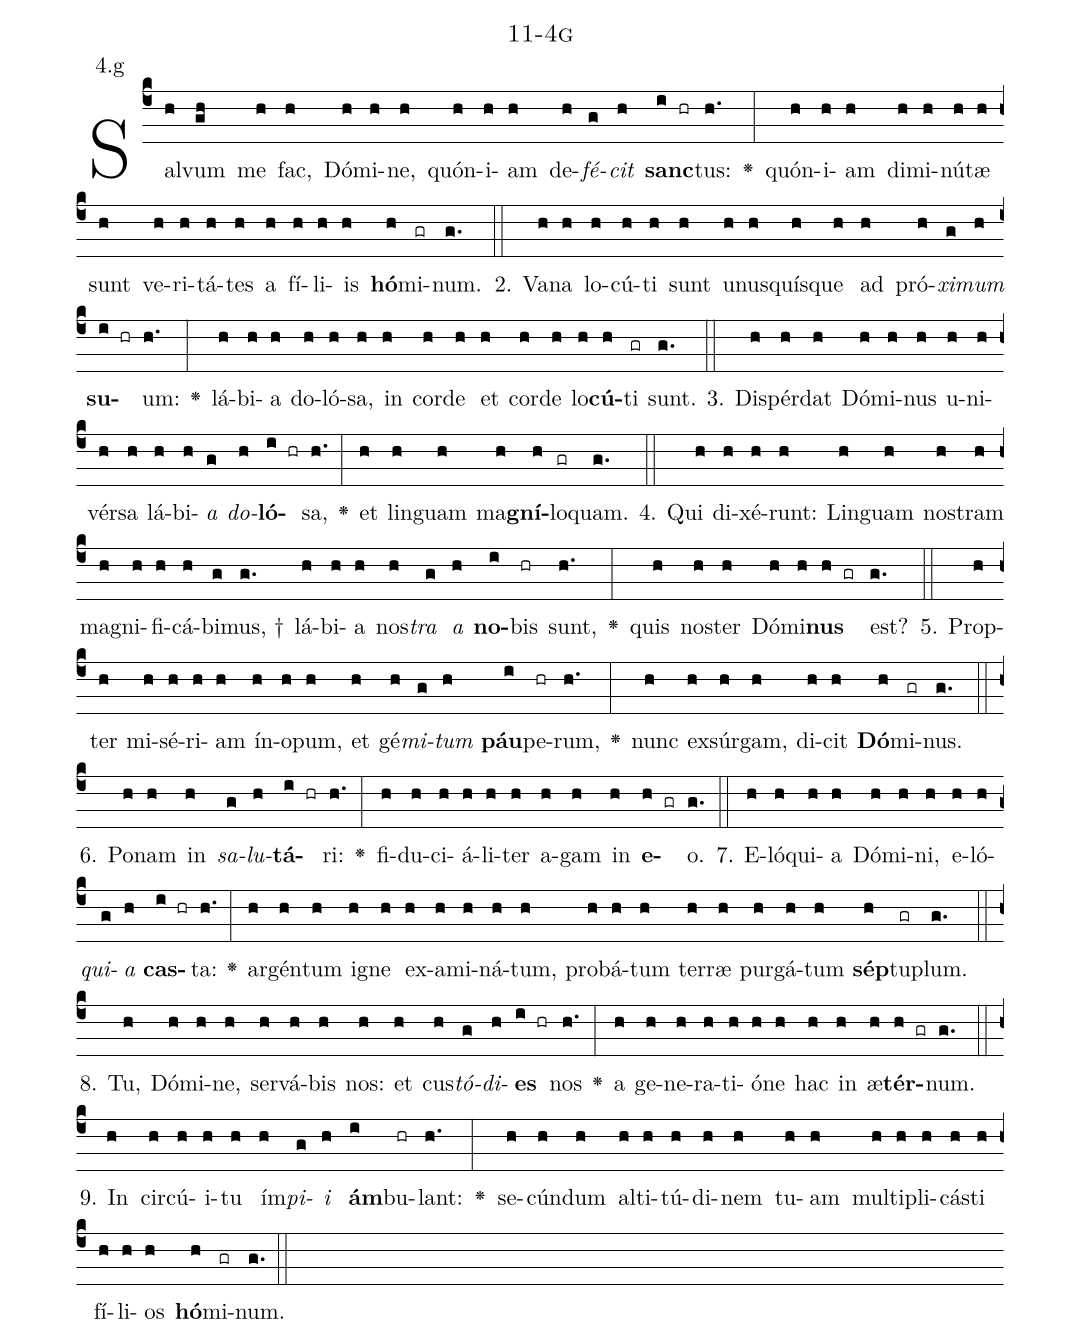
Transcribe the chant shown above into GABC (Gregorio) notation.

name: 11-4g;
annotation: 4.g;
%%
(c4)Sal(h)vum(gh) me(h) fac,(h) Dó(h)mi(h)ne,(h) quón(h)i(h)am(h) de(h)<i>fé</i>(g)<i>cit</i>(h) <b>sanc</b>(i hr)tus:(h.) <v>\greheightstar</v>(:) quón(h)i(h)am(h) di(h)mi(h)nú(h)tæ(h) sunt(h) ve(h)ri(h)tá(h)tes(h) a(h) fí(h)li(h)is(h) <b>hó</b>(h)mi(gr)num.(g.) (::)
2. Va(h)na(h) lo(h)cú(h)ti(h) sunt(h) u(h)nus(h)quís(h)que(h) ad(h) pró(h)<i>xi</i>(g)<i>mum</i>(h) <b>su</b>(i hr)um:(h.) <v>\greheightstar</v>(:) lá(h)bi(h)a(h) do(h)ló(h)sa,(h) in(h) cor(h)de(h) et(h) cor(h)de(h) lo(h)<b>cú</b>(h)ti(gr) sunt.(g.) (::)
3. Dis(h)pér(h)dat(h) Dó(h)mi(h)nus(h) u(h)ni(h)vér(h)sa(h) lá(h)bi(h)<i>a</i>(g) <i>do</i>(h)<b>ló</b>(i hr)sa,(h.) <v>\greheightstar</v>(:) et(h) lin(h)guam(h) ma(h)<b>gní</b>(h)lo(gr)quam.(g.) (::)
4. Qui(h) di(h)xé(h)runt:(h) Lin(h)guam(h) nos(h)tram(h) ma(h)gni(h)fi(h)cá(h)bi(g)mus, †(g.) lá(h)bi(h)a(h) nos(h)<i>tra</i>(g) <i>a</i>(h) <b>no</b>(i)bis(hr) sunt,(h.) <v>\greheightstar</v>(:) quis(h) nos(h)ter(h) Dó(h)mi(h)<b>nus</b>(h gr) est?(g.) (::)
5. Prop(h)ter(h) mi(h)sé(h)ri(h)am(h) ín(h)o(h)pum,(h) et(h) gé(h)<i>mi</i>(g)<i>tum</i>(h) <b>páu</b>(i)pe(hr)rum,(h.) <v>\greheightstar</v>(:) nunc(h) ex(h)súr(h)gam,(h) di(h)cit(h) <b>Dó</b>(h)mi(gr)nus.(g.) (::)
6. Po(h)nam(h) in(h) <i>sa</i>(g)<i>lu</i>(h)<b>tá</b>(i hr)ri:(h.) <v>\greheightstar</v>(:) fi(h)du(h)ci(h)á(h)li(h)ter(h) a(h)gam(h) in(h) <b>e</b>(h gr)o.(g.) (::)
7. E(h)ló(h)qui(h)a(h) Dó(h)mi(h)ni,(h) e(h)ló(h)<i>qui</i>(g)<i>a</i>(h) <b>cas</b>(i hr)ta:(h.) <v>\greheightstar</v>(:) ar(h)gén(h)tum(h) i(h)gne(h) ex(h)a(h)mi(h)ná(h)tum,(h) pro(h)bá(h)tum(h) ter(h)ræ(h) pur(h)gá(h)tum(h) <b>sép</b>(h)tu(gr)plum.(g.) (::)
8. Tu,(h) Dó(h)mi(h)ne,(h) ser(h)vá(h)bis(h) nos:(h) et(h) cus(h)<i>tó</i>(g)<i>di</i>(h)<b>es</b>(i hr) nos(h.) <v>\greheightstar</v>(:) a(h) ge(h)ne(h)ra(h)ti(h)ó(h)ne(h) hac(h) in(h) æ(h)<b>tér</b>(h gr)num.(g.) (::)
9. In(h) cir(h)cú(h)i(h)tu(h) ím(h)<i>pi</i>(g)<i>i</i>(h) <b>ám</b>(i)bu(hr)lant:(h.) <v>\greheightstar</v>(:) se(h)cún(h)dum(h) al(h)ti(h)tú(h)di(h)nem(h) tu(h)am(h) mul(h)ti(h)pli(h)cás(h)ti(h) fí(h)li(h)os(h) <b>hó</b>(h)mi(gr)num.(g.) (::)
